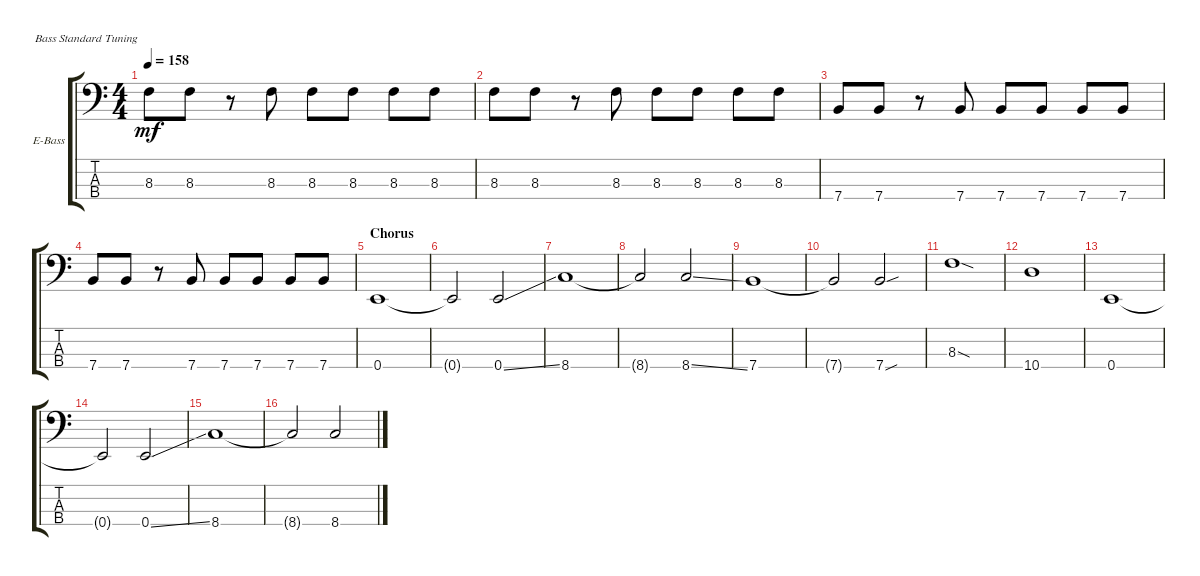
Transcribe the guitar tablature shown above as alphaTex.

\defaultSystemsLayout 4
\bracketExtendMode groupsimilarinstruments
\firstSystemTrackNameOrientation horizontal
\otherSystemsTrackNameOrientation horizontal
\track ("Electric Bass" "E-Bass") {instrument electricbassfinger}
\staff {score tabs}
\tuning (G2 D2 A1 E1)
\ts (4 4)
\tempo 158
\clef f4
\ks c
8.3.8{dy mf} 8.3.8 r.8 8.3.8 8.3.8 8.3.8 8.3.8 8.3.8 |
8.3.8 8.3.8 r.8 8.3.8 8.3.8 8.3.8 8.3.8 8.3.8 |
7.4.8 7.4.8 r.8 7.4.8 7.4.8 7.4.8 7.4.8 7.4.8 |
7.4.8 7.4.8 r.8 7.4.8 7.4.8 7.4.8 7.4.8 7.4.8 |
\section ("" "Chorus")
0.4.1 |
0.4{t}.2 0.4{ss}.2 |
8.4.1 |
8.4{t}.2 8.4{ss}.2 |
7.4.1 |
7.4{t}.2 7.4{sou}.2 |
8.3{sod}.1 |
10.4.1 |
0.4.1 |
0.4{t}.2 0.4{ss}.2 |
8.4.1 |
8.4{t}.2 8.4{ss}.2
